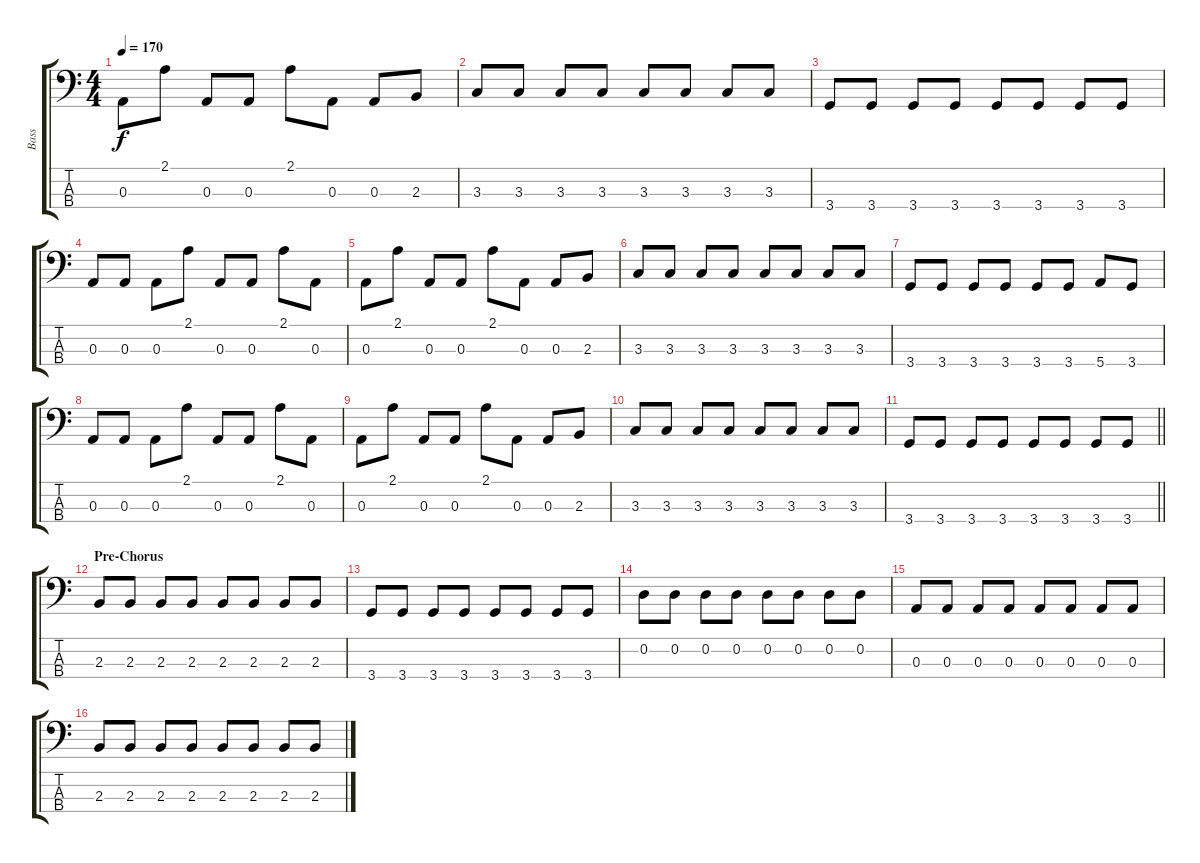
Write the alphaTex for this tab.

\track ("Bass" "Bass") {instrument electricbassfinger}
\staff {score tabs}
\tuning (G2 D2 A1 E1) {hide}
\ts (4 4)
\tempo 170
\clef f4
\ks c
0.3.8{dy f} 2.1.8 0.3.8 0.3.8 2.1.8 0.3.8 0.3.8 2.3.8 |
3.3.8 3.3.8 3.3.8 3.3.8 3.3.8 3.3.8 3.3.8 3.3.8 |
3.4.8 3.4.8 3.4.8 3.4.8 3.4.8 3.4.8 3.4.8 3.4.8 |
0.3.8 0.3.8 0.3.8 2.1.8 0.3.8 0.3.8 2.1.8 0.3.8 |
0.3.8 2.1.8 0.3.8 0.3.8 2.1.8 0.3.8 0.3.8 2.3.8 |
3.3.8 3.3.8 3.3.8 3.3.8 3.3.8 3.3.8 3.3.8 3.3.8 |
3.4.8 3.4.8 3.4.8 3.4.8 3.4.8 3.4.8 5.4.8 3.4.8 |
0.3.8 0.3.8 0.3.8 2.1.8 0.3.8 0.3.8 2.1.8 0.3.8 |
0.3.8 2.1.8 0.3.8 0.3.8 2.1.8 0.3.8 0.3.8 2.3.8 |
3.3.8 3.3.8 3.3.8 3.3.8 3.3.8 3.3.8 3.3.8 3.3.8 |
\barLineRight lightlight
3.4.8 3.4.8 3.4.8 3.4.8 3.4.8 3.4.8 3.4.8 3.4.8 |
\section ("" "Pre-Chorus")
2.3.8 2.3.8 2.3.8 2.3.8 2.3.8 2.3.8 2.3.8 2.3.8 |
3.4.8 3.4.8 3.4.8 3.4.8 3.4.8 3.4.8 3.4.8 3.4.8 |
0.2.8 0.2.8 0.2.8 0.2.8 0.2.8 0.2.8 0.2.8 0.2.8 |
0.3.8 0.3.8 0.3.8 0.3.8 0.3.8 0.3.8 0.3.8 0.3.8 |
2.3.8 2.3.8 2.3.8 2.3.8 2.3.8 2.3.8 2.3.8 2.3.8
